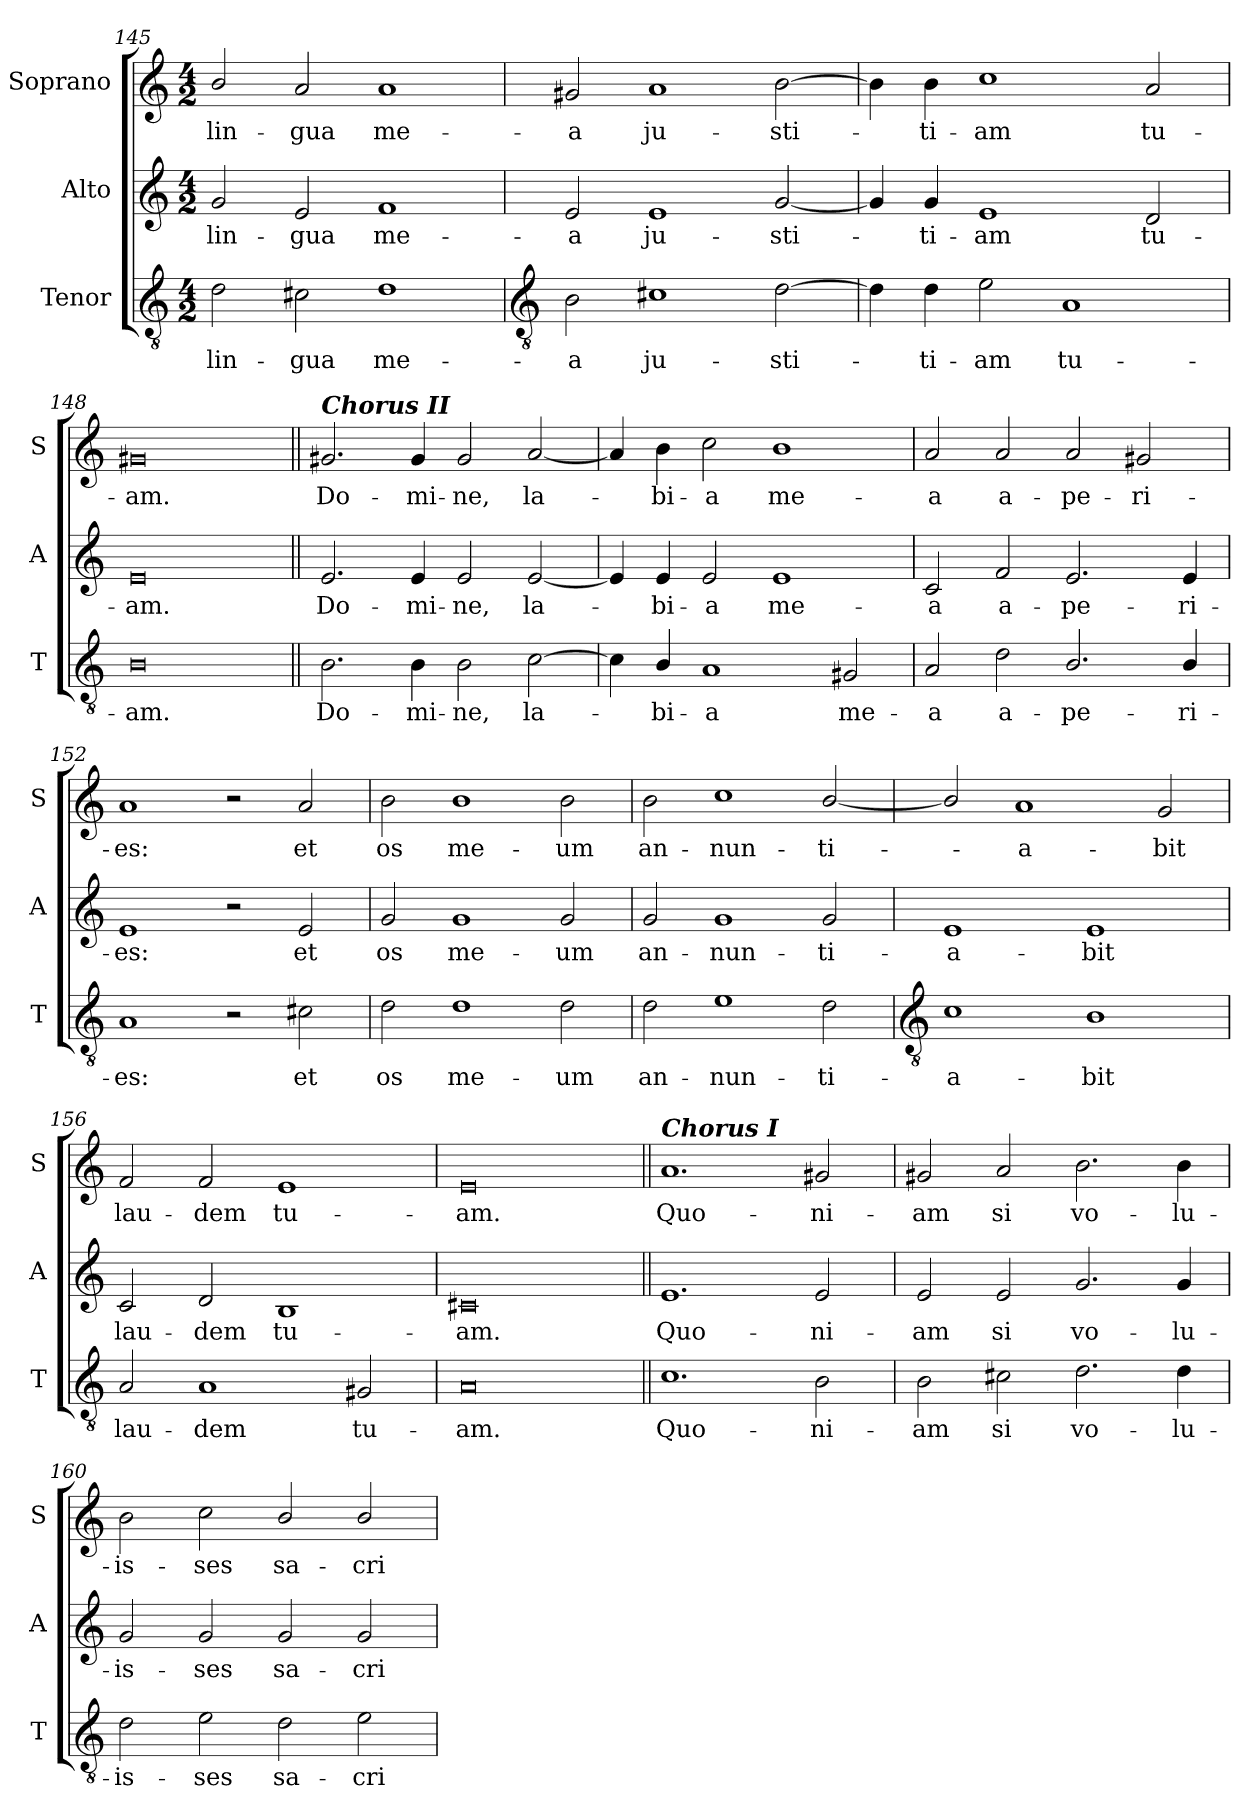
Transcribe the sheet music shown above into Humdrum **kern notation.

**kern	**text	**kern	**text	**kern	**text
*part3	*part3	*part2	*part2	*part1	*part1
*staff3	*staff3	*staff2	*staff2	*staff1	*staff1
*I"Tenor	*	*I"Alto	*	*I"Soprano	*
*I'T	*	*I'A	*	*I'S	*
*clefGv2	*	*clefG2	*	*clefG2	*
*k[]	*	*k[]	*	*k[]	*
*C:	*	*C:	*	*C:	*
*M4/2	*	*M4/2	*	*M4/2	*
=145	=145	=145	=145	=145	=145
!	!LO:LY:b	!	!LO:LY:b	!	!LO:LY:b
2d	lin-	2g	lin-	2b/	lin-
!	!LO:LY:b	!	!LO:LY:b	!	!LO:LY:b
2c#X	-gua	2e	-gua	2a	-gua
!	!LO:LY:b	!	!LO:LY:b	!	!LO:LY:b
1d	me-	1f	me-	1a	me-
!!LO:LB:g=z
=146	=146	=146	=146	=146	=146
*clefGv2	*	*	*	*	*
!	!LO:LY:b	!	!LO:LY:b	!	!LO:LY:b
2B	-a	2e	-a	2g#X	-a
!	!LO:LY:b	!	!LO:LY:b	!	!LO:LY:b
1c#X	ju-	1e	ju-	1a	ju-
!	!LO:LY:b	!	!LO:LY:b	!	!LO:LY:b
[2d	-sti-	[2g	-sti-	[2b	-sti-
=147	=147	=147	=147	=147	=147
4d]	.	4g]	.	4b]	.
!	!LO:LY:b	!	!LO:LY:b	!	!LO:LY:b
4d	ti-	4g	ti-	4b	ti-
!	!LO:LY:b	!	!LO:LY:b	!	!LO:LY:b
2e	-am	1e	-am	1cc	-am
!	!LO:LY:b	!	!	!	!
1A	tu-	.	.	.	.
!	!	!	!LO:LY:b	!	!LO:LY:b
.	.	2d	tu-	2a	tu-
=148	=148	=148	=148	=148	=148
!	!LO:LY:b	!	!LO:LY:b	!	!LO:LY:b
0B	-am.	0e	-am.	0g#X	-am.
=149||	=149||	=149||	=149||	=149||	=149||
!	!	!	!	!LO:TX:a:Bi:t=Chorus II	!
!	!LO:LY:b	!	!LO:LY:b	!	!LO:LY:b
2.B	Do-	2.e	Do-	2.g#X	Do-
!	!LO:LY:b	!	!LO:LY:b	!	!LO:LY:b
4B	-mi-	4e	-mi-	4g#	-mi-
!	!LO:LY:b	!	!LO:LY:b	!	!LO:LY:b
2B	-ne,	2e	-ne,	2g#	-ne,
!	!LO:LY:b	!	!LO:LY:b	!	!LO:LY:b
[2c	la-	[2e	la-	[2a	la-
=150	=150	=150	=150	=150	=150
4c]	.	4e]	.	4a]	.
!	!LO:LY:b	!	!LO:LY:b	!	!LO:LY:b
4B/	bi-	4e	bi-	4b	bi-
!	!LO:LY:b	!	!LO:LY:b	!	!LO:LY:b
1A	-a	2e	-a	2cc	-a
!	!	!	!LO:LY:b	!	!LO:LY:b
.	.	1e	me-	1b	me-
!	!LO:LY:b	!	!	!	!
2G#X	me-	.	.	.	.
=151	=151	=151	=151	=151	=151
!	!LO:LY:b	!	!LO:LY:b	!	!LO:LY:b
2A	-a	2c	-a	2a	-a
!	!LO:LY:b	!	!LO:LY:b	!	!LO:LY:b
2d	a-	2f	a-	2a	a-
!	!LO:LY:b	!	!LO:LY:b	!	!LO:LY:b
2.B/	-pe-	2.e	-pe-	2a	-pe-
!	!	!	!	!	!LO:LY:b
.	.	.	.	2g#X	-ri-
!	!LO:LY:b	!	!LO:LY:b	!	!
4B/	-ri-	4e	-ri-	.	.
=152	=152	=152	=152	=152	=152
!	!LO:LY:b	!	!LO:LY:b	!	!LO:LY:b
1A	-es:	1e	-es:	1a	-es:
2r	.	2r	.	2r	.
!	!LO:LY:b	!	!LO:LY:b	!	!LO:LY:b
2c#X	et	2e	et	2a	et
=153	=153	=153	=153	=153	=153
!	!LO:LY:b	!	!LO:LY:b	!	!LO:LY:b
2d	os	2g	os	2b	os
!	!LO:LY:b	!	!LO:LY:b	!	!LO:LY:b
1d	me-	1g	me-	1b	me-
!	!LO:LY:b	!	!LO:LY:b	!	!LO:LY:b
2d	-um	2g	-um	2b	-um
=154	=154	=154	=154	=154	=154
!	!LO:LY:b	!	!LO:LY:b	!	!LO:LY:b
2d	an-	2g	an-	2b	an-
!	!LO:LY:b	!	!LO:LY:b	!	!LO:LY:b
1e	-nun-	1g	-nun-	1cc	-nun-
!	!LO:LY:b	!	!LO:LY:b	!	!LO:LY:b
2d	-ti-	2g	-ti-	[2b/	-ti-
!!LO:LB:g=z
=155	=155	=155	=155	=155	=155
*clefGv2	*	*	*	*	*
!	!LO:LY:b	!	!LO:LY:b	!	!
1c	-a-	1e	-a-	2b/]	.
!	!	!	!	!	!LO:LY:b
.	.	.	.	1a	a-
!	!LO:LY:b	!	!LO:LY:b	!	!
1B	-bit	1e	-bit	.	.
!	!	!	!	!	!LO:LY:b
.	.	.	.	2g	-bit
=156	=156	=156	=156	=156	=156
!	!LO:LY:b	!	!LO:LY:b	!	!LO:LY:b
2A	lau-	2c	lau-	2f	lau-
!	!LO:LY:b	!	!LO:LY:b	!	!LO:LY:b
1A	-dem	2d	-dem	2f	-dem
!	!	!	!LO:LY:b	!	!LO:LY:b
.	.	1B	tu-	1e	tu-
!	!LO:LY:b	!	!	!	!
2G#X	tu-	.	.	.	.
=157	=157	=157	=157	=157	=157
!	!LO:LY:b	!	!LO:LY:b	!	!LO:LY:b
0A	-am.	0c#X	-am.	0e	-am.
=158||	=158||	=158||	=158||	=158||	=158||
!	!	!	!	!LO:TX:a:Bi:t=Chorus I	!
!	!LO:LY:b	!	!LO:LY:b	!	!LO:LY:b
1.c	Quo-	1.e	Quo-	1.a	Quo-
!	!LO:LY:b	!	!LO:LY:b	!	!LO:LY:b
2B	-ni-	2e	-ni-	2g#X	-ni-
=159	=159	=159	=159	=159	=159
!	!LO:LY:b	!	!LO:LY:b	!	!LO:LY:b
2B	-am	2e	-am	2g#X	-am
!	!LO:LY:b	!	!LO:LY:b	!	!LO:LY:b
2c#X	si	2e	si	2a	si
!	!LO:LY:b	!	!LO:LY:b	!	!LO:LY:b
2.d	vo-	2.g	vo-	2.b	vo-
!	!LO:LY:b	!	!LO:LY:b	!	!LO:LY:b
4d	-lu-	4g	-lu-	4b	-lu-
=160	=160	=160	=160	=160	=160
!	!LO:LY:b	!	!LO:LY:b	!	!LO:LY:b
2d	-is-	2g	-is-	2b	-is-
!	!LO:LY:b	!	!LO:LY:b	!	!LO:LY:b
2e	-ses	2g	-ses	2cc	-ses
!	!LO:LY:b	!	!LO:LY:b	!	!LO:LY:b
2d	sa-	2g	sa-	2b/	sa-
!	!LO:LY:b	!	!LO:LY:b	!	!LO:LY:b
2e	-cri-	2g	-cri-	2b/	-cri-
=	=	=	=	=	=
*-	*-	*-	*-	*-	*-
